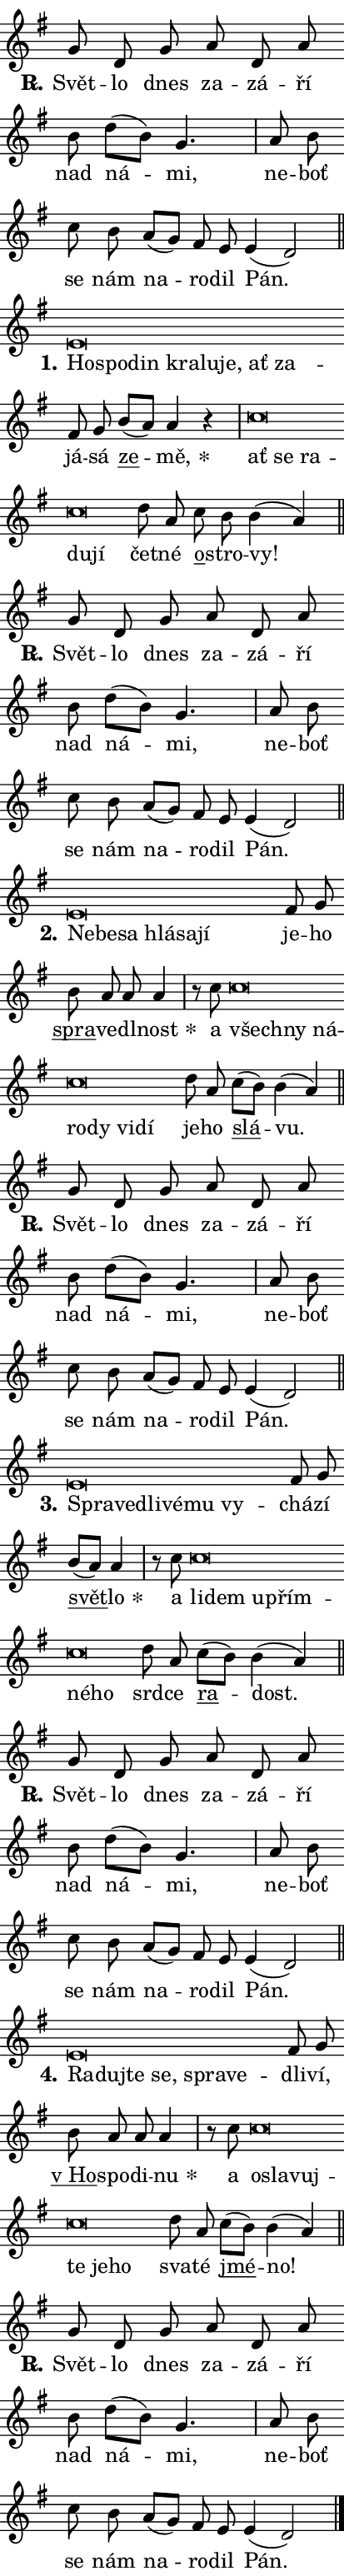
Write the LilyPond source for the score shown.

\version "2.22.1"
\header { tagline = "" }
\paper {
  indent = 0\cm
  top-margin = 0\cm
  right-margin = 0\cm
  bottom-margin = 0\cm
  left-margin = 0\cm
  paper-width = 7\cm
  page-breaking = #ly:one-page-breaking
  system-system-spacing.basic-distance = #11
  score-system-spacing.basic-distance = #11
  ragged-last = ##f
}


%% Author: Thomas Morley
%% https://lists.gnu.org/archive/html/lilypond-user/2020-05/msg00002.html
#(define (line-position grob)
"Returns position of @var[grob} in current system:
   @code{'start}, if at first time-step
   @code{'end}, if at last time-step
   @code{'middle} otherwise
"
  (let* ((col (ly:item-get-column grob))
         (ln (ly:grob-object col 'left-neighbor))
         (rn (ly:grob-object col 'right-neighbor))
         (col-to-check-left (if (ly:grob? ln) ln col))
         (col-to-check-right (if (ly:grob? rn) rn col))
         (break-dir-left
           (and
             (ly:grob-property col-to-check-left 'non-musical #f)
             (ly:item-break-dir col-to-check-left)))
         (break-dir-right
           (and
             (ly:grob-property col-to-check-right 'non-musical #f)
             (ly:item-break-dir col-to-check-right))))
        (cond ((eqv? 1 break-dir-left) 'start)
              ((eqv? -1 break-dir-right) 'end)
              (else 'middle))))

#(define (tranparent-at-line-position vctor)
  (lambda (grob)
  "Relying on @code{line-position} select the relevant enry from @var{vctor}.
Used to determine transparency,"
    (case (line-position grob)
      ((end) (not (vector-ref vctor 0)))
      ((middle) (not (vector-ref vctor 1)))
      ((start) (not (vector-ref vctor 2))))))

noteHeadBreakVisibility =
#(define-music-function (break-visibility)(vector?)
"Makes @code{NoteHead}s transparent relying on @var{break-visibility}"
#{
  \override NoteHead.transparent =
    #(tranparent-at-line-position break-visibility)
#})

#(define delete-ledgers-for-transparent-note-heads
  (lambda (grob)
    "Reads whether a @code{NoteHead} is transparent.
If so this @code{NoteHead} is removed from @code{'note-heads} from
@var{grob}, which is supposed to be @code{LedgerLineSpanner}.
As a result ledgers are not printed for this @code{NoteHead}"
    (let* ((nhds-array (ly:grob-object grob 'note-heads))
           (nhds-list
             (if (ly:grob-array? nhds-array)
                 (ly:grob-array->list nhds-array)
                 '()))
           ;; Relies on the transparent-property being done before
           ;; Staff.LedgerLineSpanner.after-line-breaking is executed.
           ;; This is fragile ...
           (to-keep
             (remove
               (lambda (nhd)
                 (ly:grob-property nhd 'transparent #f))
               nhds-list)))
      ;; TODO find a better method to iterate over grob-arrays, similiar
      ;; to filter/remove etc for lists
      ;; For now rebuilt from scratch
      (set! (ly:grob-object grob 'note-heads)  '())
      (for-each
        (lambda (nhd)
          (ly:pointer-group-interface::add-grob grob 'note-heads nhd))
        to-keep))))

hideNotes = {
  \noteHeadBreakVisibility #begin-of-line-visible
}
unHideNotes = {
  \noteHeadBreakVisibility #all-visible
}

% work-around for resetting accidentals
% https://lilypond.org/doc/v2.23/Documentation/notation/displaying-rhythms#unmetered-music
cadenzaMeasure = {
  \cadenzaOff
  \partial 1024 s1024
  \cadenzaOn
}

#(define-markup-command (accent layout props text) (markup?)
  "Underline accented syllable"
  (interpret-markup layout props
    #{\markup \override #'(offset . 4.3) \underline { #text }#}))

responsum = \markup \concat {
  "R" \hspace #-1.05 \path #0.1 #'((moveto 0 0.07) (lineto 0.9 0.8)) \hspace #0.05 "."
}

\layout {
    \context {
        \Staff
        \remove "Time_signature_engraver"
        \override LedgerLineSpanner.after-line-breaking = #delete-ledgers-for-transparent-note-heads
    }
    \context {
        \Voice {
            \override NoteHead.output-attributes = #'((class . "notehead"))
            \override Hairpin.height = #0.55
        }
    }
    \context {
        \Lyrics {
            \override StanzaNumber.output-attributes = #'((class . "stanzanumber"))
            \override LyricSpace.minimum-distance = #0.9
            \override LyricText.font-name = #"TeX Gyre Schola"
            \override LyricText.font-size = 1
            \override StanzaNumber.font-name = #"TeX Gyre Schola Bold"
            \override StanzaNumber.font-size = 1
        }
    }
}

% magnetic-lyrics.ily
%
%   written by
%     Jean Abou Samra <jean@abou-samra.fr>
%     Werner Lemberg <wl@gnu.org>
%
%   adapted by
%     Jiri Hon <jiri.hon@gmail.com>
%
% Version 2022-Apr-15

% https://www.mail-archive.com/lilypond-user@gnu.org/msg149350.html

#(define (Left_hyphen_pointer_engraver context)
   "Collect syllable-hyphen-syllable occurrences in lyrics and store
them in properties.  This engraver only looks to the left.  For
example, if the lyrics input is @code{foo -- bar}, it does the
following.

@itemize @bullet
@item
Set the @code{text} property of the @code{LyricHyphen} grob between
@q{foo} and @q{bar} to @code{foo}.

@item
Set the @code{left-hyphen} property of the @code{LyricText} grob with
text @q{foo} to the @code{LyricHyphen} grob between @q{foo} and
@q{bar}.
@end itemize

Use this auxiliary engraver in combination with the
@code{lyric-@/text::@/apply-@/magnetic-@/offset!} hook."
   (let ((hyphen #f)
         (text #f))
     (make-engraver
      (acknowledgers
       ((lyric-syllable-interface engraver grob source-engraver)
        (set! text grob)))
      (end-acknowledgers
       ((lyric-hyphen-interface engraver grob source-engraver)
        ;(when (not (grob::has-interface grob 'lyric-space-interface))
          (set! hyphen grob)));)
      ((stop-translation-timestep engraver)
       (when (and text hyphen)
         (ly:grob-set-object! text 'left-hyphen hyphen))
       (set! text #f)
       (set! hyphen #f)))))

#(define (lyric-text::apply-magnetic-offset! grob)
   "If the space between two syllables is less than the value in
property @code{LyricText@/.details@/.squash-threshold}, move the right
syllable to the left so that it gets concatenated with the left
syllable.

Use this function as a hook for
@code{LyricText@/.after-@/line-@/breaking} if the
@code{Left_@/hyphen_@/pointer_@/engraver} is active."
   (let ((hyphen (ly:grob-object grob 'left-hyphen #f)))
     (when hyphen
       (let ((left-text (ly:spanner-bound hyphen LEFT)))
         (when (grob::has-interface left-text 'lyric-syllable-interface)
           (let* ((common (ly:grob-common-refpoint grob left-text X))
                  (this-x-ext (ly:grob-extent grob common X))
                  (left-x-ext
                   (begin
                     ;; Trigger magnetism for left-text.
                     (ly:grob-property left-text 'after-line-breaking)
                     (ly:grob-extent left-text common X)))
                  ;; `delta` is the gap width between two syllables.
                  (delta (- (interval-start this-x-ext)
                            (interval-end left-x-ext)))
                  (details (ly:grob-property grob 'details))
                  (threshold (assoc-get 'squash-threshold details 0.2)))
             (when (< delta threshold)
               (let* (;; We have to manipulate the input text so that
                      ;; ligatures crossing syllable boundaries are not
                      ;; disabled.  For languages based on the Latin
                      ;; script this is essentially a beautification.
                      ;; However, for non-Western scripts it can be a
                      ;; necessity.
                      (lt (ly:grob-property left-text 'text))
                      (rt (ly:grob-property grob 'text))
                      (is-space (grob::has-interface hyphen 'lyric-space-interface))
                      (space (if is-space " " ""))
                      (space-markup (grob-interpret-markup grob " "))
                      (space-size (interval-length (ly:stencil-extent space-markup X)))
                      (extra-delta (if is-space space-size 0))
                      ;; Append new syllable.
                      (ltrt-space (if (and (string? lt) (string? rt))
                                (string-append lt space rt)
                                (make-concat-markup (list lt space rt))))
                      ;; Right-align `ltrt` to the right side.
                      (ltrt-space-markup (grob-interpret-markup
                               grob
                               (make-translate-markup
                                (cons (interval-length this-x-ext) 0)
                                (make-right-align-markup ltrt-space)))))
                 (begin
                   ;; Don't print `left-text`.
                   (ly:grob-set-property! left-text 'stencil #f)
                   ;; Set text and stencil (which holds all collected
                   ;; syllables so far) and shift it to the left.
                   (ly:grob-set-property! grob 'text ltrt-space)
                   (ly:grob-set-property! grob 'stencil ltrt-space-markup)
                   (ly:grob-translate-axis! grob (- (- delta extra-delta)) X))))))))))


#(define (lyric-hyphen::displace-bounds-first grob)
   ;; Make very sure this callback isn't triggered too early.
   (let ((left (ly:spanner-bound grob LEFT))
         (right (ly:spanner-bound grob RIGHT)))
     (ly:grob-property left 'after-line-breaking)
     (ly:grob-property right 'after-line-breaking)
     (ly:lyric-hyphen::print grob)))

squashThreshold = #0.4

\layout {
  \context {
    \Lyrics
    \consists #Left_hyphen_pointer_engraver
    \override LyricText.after-line-breaking =
      #lyric-text::apply-magnetic-offset!
    \override LyricHyphen.stencil = #lyric-hyphen::displace-bounds-first
    \override LyricText.details.squash-threshold = \squashThreshold
    \override LyricHyphen.minimum-distance = 0
    \override LyricHyphen.minimum-length = \squashThreshold
  }
}

squash = \override LyricText.details.squash-threshold = 9999
unSquash = \override LyricText.details.squash-threshold = \squashThreshold

left = \override LyricText.self-alignment-X = #LEFT
unLeft = \revert LyricText.self-alignment-X

starOffset = #(lambda (grob) 
                (let ((x_offset (ly:self-alignment-interface::aligned-on-x-parent grob)))
                  (if (= x_offset 0) 0 (+ x_offset 1.2))))

star = #(define-music-function (syllable)(string?)
"Append star separator at the end of a syllable"
#{
  \once \override LyricText.X-offset = #starOffset
  \lyricmode { \markup {
    #syllable
    \override #'((font-name . "TeX Gyre Schola Bold")) \hspace #0.2 \lower #0.65 \larger "*"
  } }
#})

starAccent = #(define-music-function (syllable)(string?)
"Append star separator at the end of a syllable and make accent"
#{
  \once \override LyricText.X-offset = #starOffset
  \lyricmode { \markup {
    \accent #syllable
    \override #'((font-name . "TeX Gyre Schola Bold")) \hspace #0.2 \lower #0.65 \larger "*"
  } }
#})

breath = #(define-music-function (syllable)(string?)
"Append breathing indicator at the end of a syllable"
#{
  \lyricmode { \markup { #syllable "+" } }
#})

optionalBreath = #(define-music-function (syllable)(string?)
"Append optional breathing indicator at the end of a syllable"
#{
  \lyricmode { \markup { #syllable "(+)" } }
#})


\score {
    <<
        \new Voice = "melody" { \cadenzaOn \key g \major \relative { g'8 d g a d, a' \bar "" b d[( b)] g4. \cadenzaMeasure \bar "|" a8 b \bar "" c b \bar "" a[( g)] fis e \bar "" e4( d2) \cadenzaMeasure \bar "||" \break }
\relative { e'\breve*1/16 \hideNotes \breve*1/16 \bar "" \breve*1/16 \bar "" \breve*1/16 \bar "" \breve*1/16 \bar "" \breve*1/16 \bar "" \breve*1/16 \breve*1/16 \bar "" \unHideNotes fis8 g \bar "" b[( a)] a4 r \cadenzaMeasure \bar "|" c\breve*1/16 \hideNotes \breve*1/16 \bar "" \breve*1/16 \bar "" \breve*1/16 \breve*1/16 \bar "" \unHideNotes d8 a \bar "" c b b4( a) \cadenzaMeasure \bar "||" \break }
\relative { g'8 d g a d, a' \bar "" b d[( b)] g4. \cadenzaMeasure \bar "|" a8 b \bar "" c b \bar "" a[( g)] fis e \bar "" e4( d2) \cadenzaMeasure \bar "||" \break }
\relative { e'\breve*1/16 \hideNotes \breve*1/16 \bar "" \breve*1/16 \bar "" \breve*1/16 \bar "" \breve*1/16 \breve*1/16 \bar "" \unHideNotes fis8 g \bar "" b a a a4 \cadenzaMeasure \bar "|" r8 c c\breve*1/16 \hideNotes \breve*1/16 \bar "" \breve*1/16 \bar "" \breve*1/16 \bar "" \breve*1/16 \bar "" \breve*1/16 \breve*1/16 \bar "" \unHideNotes d8 a \bar "" c[( b)] b4( a) \cadenzaMeasure \bar "||" \break }
\relative { g'8 d g a d, a' \bar "" b d[( b)] g4. \cadenzaMeasure \bar "|" a8 b \bar "" c b \bar "" a[( g)] fis e \bar "" e4( d2) \cadenzaMeasure \bar "||" \break }
\relative { e'\breve*1/16 \hideNotes \breve*1/16 \bar "" \breve*1/16 \bar "" \breve*1/16 \bar "" \breve*1/16 \breve*1/16 \bar "" \unHideNotes fis8 g \bar "" b[( a)] a4 \cadenzaMeasure \bar "|" r8 c c\breve*1/16 \hideNotes \breve*1/16 \bar "" \breve*1/16 \bar "" \breve*1/16 \bar "" \breve*1/16 \breve*1/16 \bar "" \unHideNotes d8 a \bar "" c[( b)] b4( a) \cadenzaMeasure \bar "||" \break }
\relative { g'8 d g a d, a' \bar "" b d[( b)] g4. \cadenzaMeasure \bar "|" a8 b \bar "" c b \bar "" a[( g)] fis e \bar "" e4( d2) \cadenzaMeasure \bar "||" \break }
\relative { e'\breve*1/16 \hideNotes \breve*1/16 \bar "" \breve*1/16 \bar "" \breve*1/16 \bar "" \breve*1/16 \breve*1/16 \bar "" \unHideNotes fis8 g \bar "" b a a a4 \cadenzaMeasure \bar "|" r8 c c\breve*1/16 \hideNotes \breve*1/16 \bar "" \breve*1/16 \bar "" \breve*1/16 \bar "" \breve*1/16 \breve*1/16 \bar "" \unHideNotes d8 a \bar "" c[( b)] b4( a) \cadenzaMeasure \bar "||" \break }
\relative { g'8 d g a d, a' \bar "" b d[( b)] g4. \cadenzaMeasure \bar "|" a8 b \bar "" c b \bar "" a[( g)] fis e \bar "" e4( d2) \cadenzaMeasure \bar "||" \break } \bar "|." }
        \new Lyrics \lyricsto "melody" { \lyricmode { \set stanza = \responsum
Svět -- lo dnes za -- zá -- ří nad ná -- mi, ne -- boť se nám na -- ro -- dil Pán.
\set stanza = "1."
\left Ho -- \squash spo -- din kra -- lu -- je, ať za -- \unLeft \unSquash já -- sá \markup \accent ze -- \star mě, \left ať \squash se ra -- du -- jí \unLeft \unSquash čet -- né \markup \accent o -- stro -- vy!
\set stanza = \responsum
Svět -- lo dnes za -- zá -- ří nad ná -- mi, ne -- boť se nám na -- ro -- dil Pán.
\set stanza = "2."
\left Ne -- \squash be -- sa hlá -- sa -- jí \unLeft \unSquash je -- ho \markup \accent spra -- ve -- dl -- \star nost a \left všech -- \squash ny ná -- ro -- dy vi -- dí \unLeft \unSquash je -- ho \markup \accent slá -- vu.
\set stanza = \responsum
Svět -- lo dnes za -- zá -- ří nad ná -- mi, ne -- boť se nám na -- ro -- dil Pán.
\set stanza = "3."
\left Spra -- \squash ve -- dli -- vé -- mu vy -- \unLeft \unSquash chá -- zí \markup \accent svět -- \star lo a \left li -- \squash dem u -- přím -- né -- ho \unLeft \unSquash srd -- ce \markup \accent ra -- dost.
\set stanza = \responsum
Svět -- lo dnes za -- zá -- ří nad ná -- mi, ne -- boť se nám na -- ro -- dil Pán.
\set stanza = "4."
\left Ra -- \squash duj -- te se, spra -- ve -- \unLeft \unSquash dli -- ví, \markup \accent "v Ho" -- spo -- di -- \star nu a \left o -- \squash sla -- vuj -- te je -- ho \unLeft \unSquash sva -- té \markup \accent jmé -- no!
\set stanza = \responsum
Svět -- lo dnes za -- zá -- ří nad ná -- mi, ne -- boť se nám na -- ro -- dil Pán. } }
    >>
    \layout {}
}
